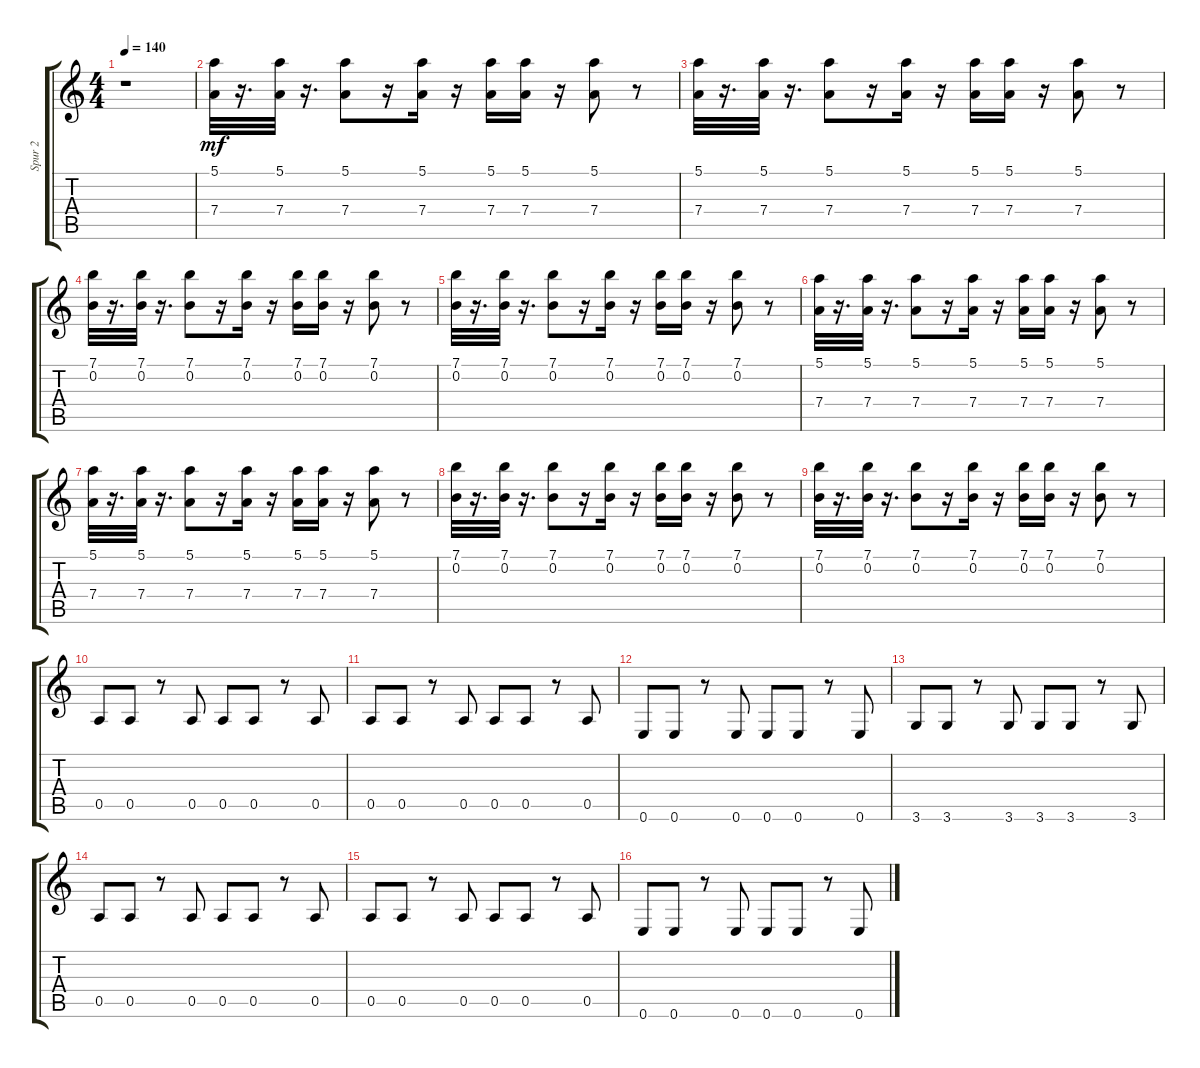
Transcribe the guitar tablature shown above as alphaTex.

\track ("Spur 2" "Spur 2") {instrument electricguitarclean}
\staff {score tabs}
\tuning (E4 B3 G3 D3 A2 E2) {hide}
\ts (4 4)
\tempo 140
\clef g2
\ks c
r.1{dy f} |
(5.1 7.4).32{dy mf} r.16{d} (5.1 7.4).32 r.16{d} (5.1 7.4).8 r.16 (5.1 7.4).16 r.16 (5.1 7.4).16 (5.1 7.4).16 r.16 (5.1 7.4).8 r.8 |
(5.1 7.4).32 r.16{d} (5.1 7.4).32 r.16{d} (5.1 7.4).8 r.16 (5.1 7.4).16 r.16 (5.1 7.4).16 (5.1 7.4).16 r.16 (5.1 7.4).8 r.8 |
(7.1 0.2).32 r.16{d} (7.1 0.2).32 r.16{d} (7.1 0.2).8 r.16 (7.1 0.2).16 r.16 (7.1 0.2).16 (7.1 0.2).16 r.16 (7.1 0.2).8 r.8 |
(7.1 0.2).32 r.16{d} (7.1 0.2).32 r.16{d} (7.1 0.2).8 r.16 (7.1 0.2).16 r.16 (7.1 0.2).16 (7.1 0.2).16 r.16 (7.1 0.2).8 r.8 |
(5.1 7.4).32 r.16{d} (5.1 7.4).32 r.16{d} (5.1 7.4).8 r.16 (5.1 7.4).16 r.16 (5.1 7.4).16 (5.1 7.4).16 r.16 (5.1 7.4).8 r.8 |
(5.1 7.4).32 r.16{d} (5.1 7.4).32 r.16{d} (5.1 7.4).8 r.16 (5.1 7.4).16 r.16 (5.1 7.4).16 (5.1 7.4).16 r.16 (5.1 7.4).8 r.8 |
(7.1 0.2).32 r.16{d} (7.1 0.2).32 r.16{d} (7.1 0.2).8 r.16 (7.1 0.2).16 r.16 (7.1 0.2).16 (7.1 0.2).16 r.16 (7.1 0.2).8 r.8 |
(7.1 0.2).32 r.16{d} (7.1 0.2).32 r.16{d} (7.1 0.2).8 r.16 (7.1 0.2).16 r.16 (7.1 0.2).16 (7.1 0.2).16 r.16 (7.1 0.2).8 r.8 |
0.5.8 0.5.8 r.8 0.5.8 0.5.8 0.5.8 r.8 0.5.8 |
0.5.8 0.5.8 r.8 0.5.8 0.5.8 0.5.8 r.8 0.5.8 |
0.6.8 0.6.8 r.8 0.6.8 0.6.8 0.6.8 r.8 0.6.8 |
3.6.8 3.6.8 r.8 3.6.8 3.6.8 3.6.8 r.8 3.6.8 |
0.5.8 0.5.8 r.8 0.5.8 0.5.8 0.5.8 r.8 0.5.8 |
0.5.8 0.5.8 r.8 0.5.8 0.5.8 0.5.8 r.8 0.5.8 |
0.6.8 0.6.8 r.8 0.6.8 0.6.8 0.6.8 r.8 0.6.8
